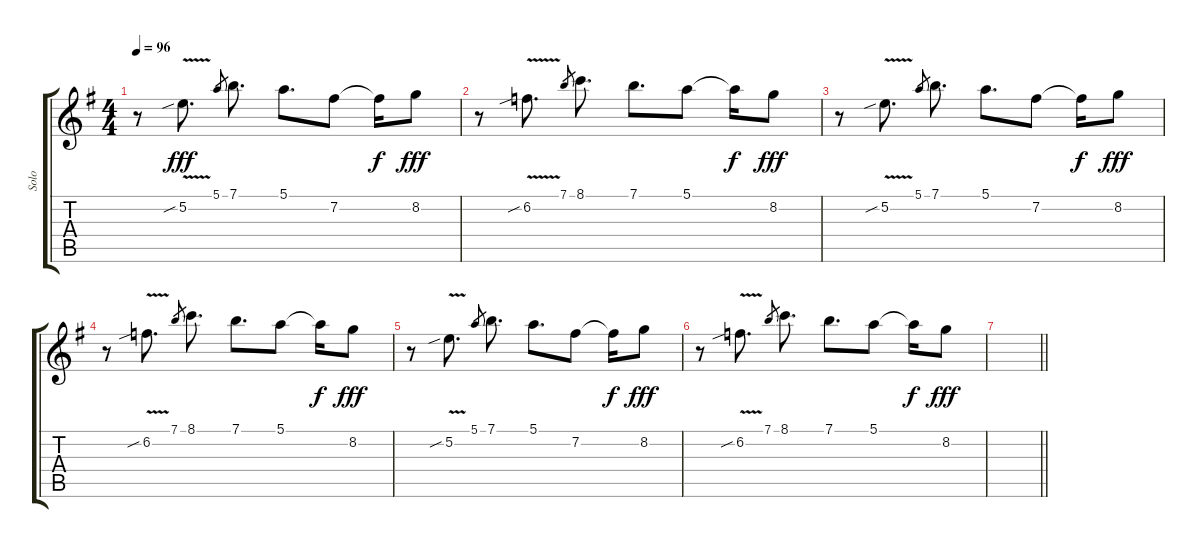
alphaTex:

\track ("Solo" "Solo") {instrument distortionguitar}
\staff {score tabs}
\tuning (E4 B3 G3 D3 A2 E2) {hide}
\ts (4 4)
\tempo 96
\clef g2
\ks g
r.8{dy fff} 5.2{v sib}.8{d} 5.1.8{gr} 7.1.8{d} 5.1.8{d} 7.2.8 7.2{t}.16{dy f} 8.2.8{dy fff} |
r.8 6.2{v sib}.8{d} 7.1.8{gr} 8.1.8{d} 7.1.8{d} 5.1.8 5.1{t}.16{dy f} 8.2.8{dy fff} |
r.8 5.2{v sib}.8{d} 5.1.8{gr} 7.1.8{d} 5.1.8{d} 7.2.8 7.2{t}.16{dy f} 8.2.8{dy fff} |
r.8 6.2{v sib}.8{d} 7.1.8{gr} 8.1.8{d} 7.1.8{d} 5.1.8 5.1{t}.16{dy f} 8.2.8{dy fff} |
r.8 5.2{v sib}.8{d} 5.1.8{gr} 7.1.8{d} 5.1.8{d} 7.2.8 7.2{t}.16{dy f} 8.2.8{dy fff} |
r.8 6.2{v sib}.8{d} 7.1.8{gr} 8.1.8{d} 7.1.8{d} 5.1.8 5.1{t}.16{dy f} 8.2.8{dy fff} |
\barLineRight lightlight
